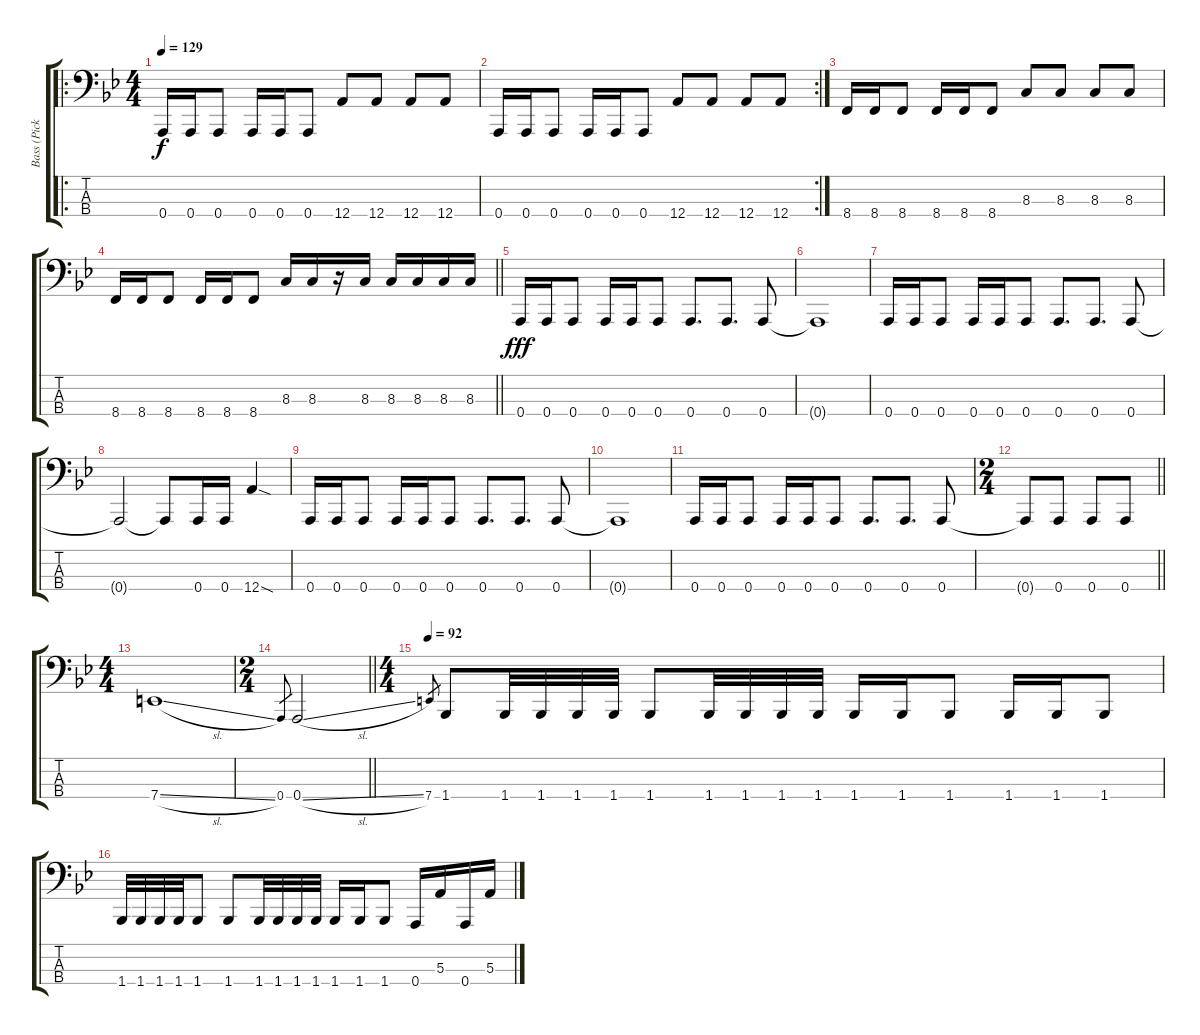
\track ("Bass (Picked)" "Bass (Pick") {instrument electricbasspick}
\staff {score tabs}
\tuning (D2 A1 E1 A0) {hide}
\ro
\ts (4 4)
\tempo 129
\clef f4
\ks bb
0.4.16{dy f} 0.4.16 0.4.8 0.4.16 0.4.16 0.4.8 12.4.8 12.4.8 12.4.8 12.4.8 |
\rc 2
0.4.16 0.4.16 0.4.8 0.4.16 0.4.16 0.4.8 12.4.8 12.4.8 12.4.8 12.4.8 |
8.4.16 8.4.16 8.4.8 8.4.16 8.4.16 8.4.8 8.3.8 8.3.8 8.3.8 8.3.8 |
\barLineRight lightlight
8.4.16 8.4.16 8.4.8 8.4.16 8.4.16 8.4.8 8.3.16 8.3.16 r.16 8.3.16 8.3.16 8.3.16 8.3.16 8.3.16 |
0.4.16{dy fff} 0.4.16 0.4.8 0.4.16 0.4.16 0.4.8 0.4.8{d} 0.4.8{d} 0.4.8 |
0.4{t}.1 |
0.4.16 0.4.16 0.4.8 0.4.16 0.4.16 0.4.8 0.4.8{d} 0.4.8{d} 0.4.8 |
0.4{t}.2 0.4{t}.8 0.4.16 0.4.16 12.4{sod}.4 |
0.4.16 0.4.16 0.4.8 0.4.16 0.4.16 0.4.8 0.4.8{d} 0.4.8{d} 0.4.8 |
0.4{t}.1 |
0.4.16 0.4.16 0.4.8 0.4.16 0.4.16 0.4.8 0.4.8{d} 0.4.8{d} 0.4.8 |
\ts (2 4)
\barLineRight lightlight
0.4{t}.8 0.4.8 0.4.8 0.4.8 |
\ts (4 4)
7.4{sl}.1 |
\ts (2 4)
\barLineRight lightlight
0.4.8{gr} 0.4{sl}.2 |
\ts (4 4)
\tempo 92
7.4.8{gr} 1.4.8 1.4.32 1.4.32 1.4.32 1.4.32 1.4.8 1.4.32 1.4.32 1.4.32 1.4.32 1.4.16 1.4.16 1.4.8 1.4.16 1.4.16 1.4.8 |
1.4.32 1.4.32 1.4.32 1.4.32 1.4.8 1.4.8 1.4.32 1.4.32 1.4.32 1.4.32 1.4.16 1.4.16 1.4.8 0.4.16 5.3.16 0.4.16 5.3.16
